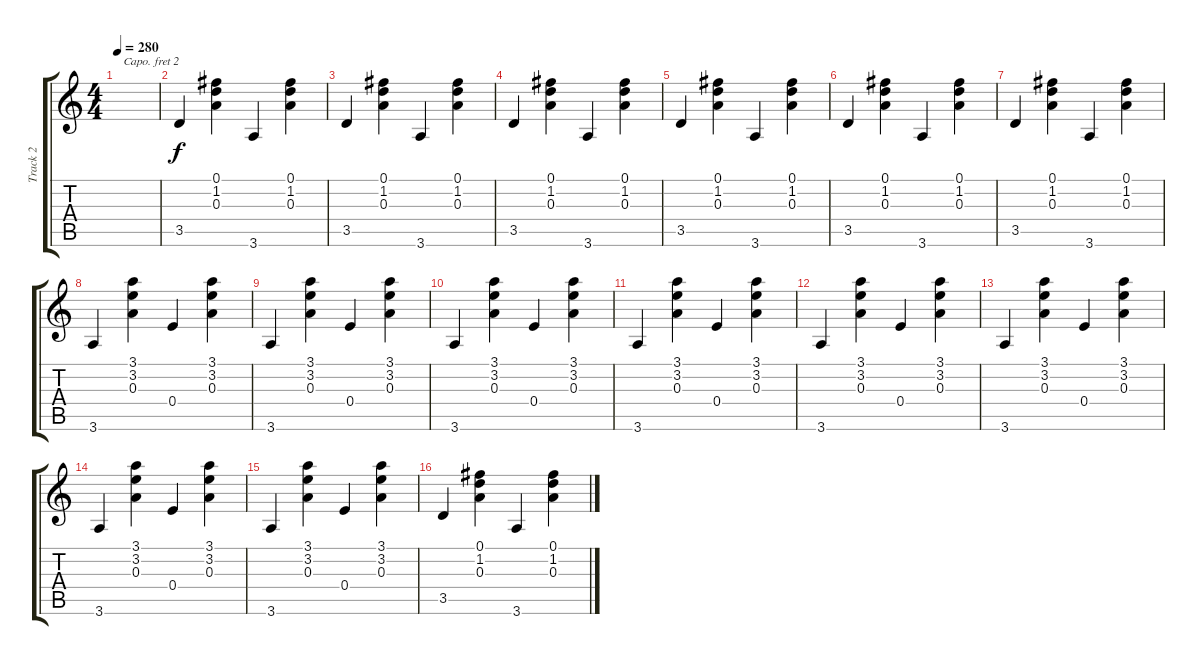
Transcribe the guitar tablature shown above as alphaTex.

\track ("Track 2" "Track 2") {instrument acousticguitarsteel}
\staff {score tabs}
\capo 2
\tuning (E4 B3 G3 D3 A2 E2) {hide}
\ts (4 4)
\tempo 280
\clef g2
\ks c
|
3.5.4 (0.1 1.2 0.3).4 3.6.4 (0.1 1.2 0.3).4 |
3.5.4 (0.1 1.2 0.3).4 3.6.4 (0.1 1.2 0.3).4 |
3.5.4 (0.1 1.2 0.3).4 3.6.4 (0.1 1.2 0.3).4 |
3.5.4 (0.1 1.2 0.3).4 3.6.4 (0.1 1.2 0.3).4 |
3.5.4 (0.1 1.2 0.3).4 3.6.4 (0.1 1.2 0.3).4 |
3.5.4 (0.1 1.2 0.3).4 3.6.4 (0.1 1.2 0.3).4 |
3.6.4 (3.1 3.2 0.3).4 0.4.4 (3.1 3.2 0.3).4 |
3.6.4 (3.1 3.2 0.3).4 0.4.4 (3.1 3.2 0.3).4 |
3.6.4 (3.1 3.2 0.3).4 0.4.4 (3.1 3.2 0.3).4 |
3.6.4 (3.1 3.2 0.3).4 0.4.4 (3.1 3.2 0.3).4 |
3.6.4 (3.1 3.2 0.3).4 0.4.4 (3.1 3.2 0.3).4 |
3.6.4 (3.1 3.2 0.3).4 0.4.4 (3.1 3.2 0.3).4 |
3.6.4 (3.1 3.2 0.3).4 0.4.4 (3.1 3.2 0.3).4 |
3.6.4 (3.1 3.2 0.3).4 0.4.4 (3.1 3.2 0.3).4 |
3.5.4 (0.1 1.2 0.3).4 3.6.4 (0.1 1.2 0.3).4
